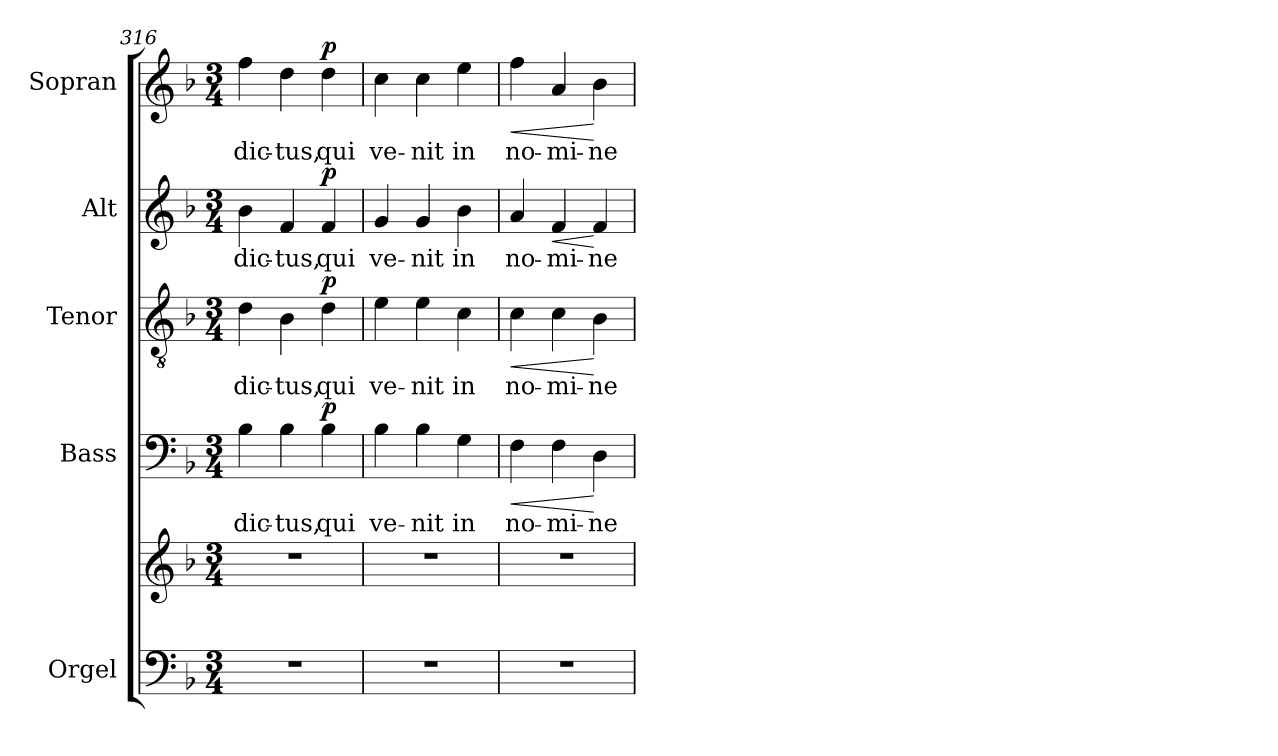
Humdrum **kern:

**kern	**kern	**kern	**text	**dynam	**kern	**text	**dynam	**kern	**text	**dynam	**kern	**text	**dynam
*part5	*part5	*part4	*part4	*part4	*part3	*part3	*part3	*part2	*part2	*part2	*part1	*part1	*part1
*staff6	*staff5	*staff4	*staff4	*staff4	*staff3	*staff3	*staff3	*staff2	*staff2	*staff2	*staff1	*staff1	*staff1
*I"Orgel	*	*I"Bass	*	*	*I"Tenor	*	*	*I"Alt	*	*	*I"Sopran	*	*
*I'Org.	*	*I'B.	*	*	*I'T.	*	*	*I'A.	*	*	*I'S.	*	*
*clefF4	*clefG2	*clefF4	*	*	*clefGv2	*	*	*clefG2	*	*	*clefG2	*	*
*k[b-]	*k[b-]	*k[b-]	*	*	*k[b-]	*	*	*k[b-]	*	*	*k[b-]	*	*
*F:	*F:	*F:	*	*	*F:	*	*	*F:	*	*	*F:	*	*
*M3/4	*M3/4	*M3/4	*	*	*M3/4	*	*	*M3/4	*	*	*M3/4	*	*
=316	=316	=316	=316	=316	=316	=316	=316	=316	=316	=316	=316	=316	=316
!	!	!	!LO:LY:b	!	!	!LO:LY:b	!	!	!LO:LY:b	!	!	!LO:LY:b	!
2.r	2.r	4B-\	-dic-	.	4d\	-dic-	.	4b-\	-dic-	.	4ff\	-dic-	.
!	!	!	!LO:LY:b	!	!	!LO:LY:b	!	!	!LO:LY:b	!	!	!LO:LY:b	!
.	.	4B-\	-tus,	.	4B-\	-tus,	.	4f/	-tus,	.	4dd\	-tus,	.
!	!	!	!LO:LY:b	!LO:DY:a	!	!LO:LY:b	!LO:DY:a	!	!LO:LY:b	!LO:DY:a	!	!LO:LY:b	!LO:DY:a
.	.	4B-\	qui	p	4d\	qui	p	4f/	qui	p	4dd\	qui	p
=317	=317	=317	=317	=317	=317	=317	=317	=317	=317	=317	=317	=317	=317
!	!	!	!LO:LY:b	!	!	!LO:LY:b	!	!	!LO:LY:b	!	!	!LO:LY:b	!
2.r	2.r	4B-\	ve-	.	4e\	ve-	.	4g/	ve-	.	4cc\	ve-	.
!	!	!	!LO:LY:b	!	!	!LO:LY:b	!	!	!LO:LY:b	!	!	!LO:LY:b	!
.	.	4B-\	-nit	.	4e\	-nit	.	4g/	-nit	.	4cc\	-nit	.
!	!	!	!LO:LY:b	!	!	!LO:LY:b	!	!	!LO:LY:b	!	!	!LO:LY:b	!
.	.	4G\	in	.	4c\	in	.	4b-\	in	.	4ee\	in	.
=318	=318	=318	=318	=318	=318	=318	=318	=318	=318	=318	=318	=318	=318
!	!	!	!LO:LY:b	!LO:HP:b	!	!LO:LY:b	!LO:HP:b	!	!LO:LY:b	!	!	!LO:LY:b	!LO:HP:b
2.r	2.r	4F\	no-	<	4c\	no-	<	4a/	no-	.	4ff\	no-	<
!	!	!	!LO:LY:b	!	!	!LO:LY:b	!	!	!LO:LY:b	!LO:HP:b	!	!LO:LY:b	!
.	.	4F\	-mi-	.	4c\	-mi-	.	4f/	-mi-	<	4a/	-mi-	.
!	!	!	!LO:LY:b	!	!	!LO:LY:b	!	!	!LO:LY:b	!	!	!LO:LY:b	!
.	.	4D\	-ne	[	4B-\	-ne	[	4f/	-ne	[	4b-\	-ne	[
=	=	=	=	=	=	=	=	=	=	=	=	=	=
*-	*-	*-	*-	*-	*-	*-	*-	*-	*-	*-	*-	*-	*-
